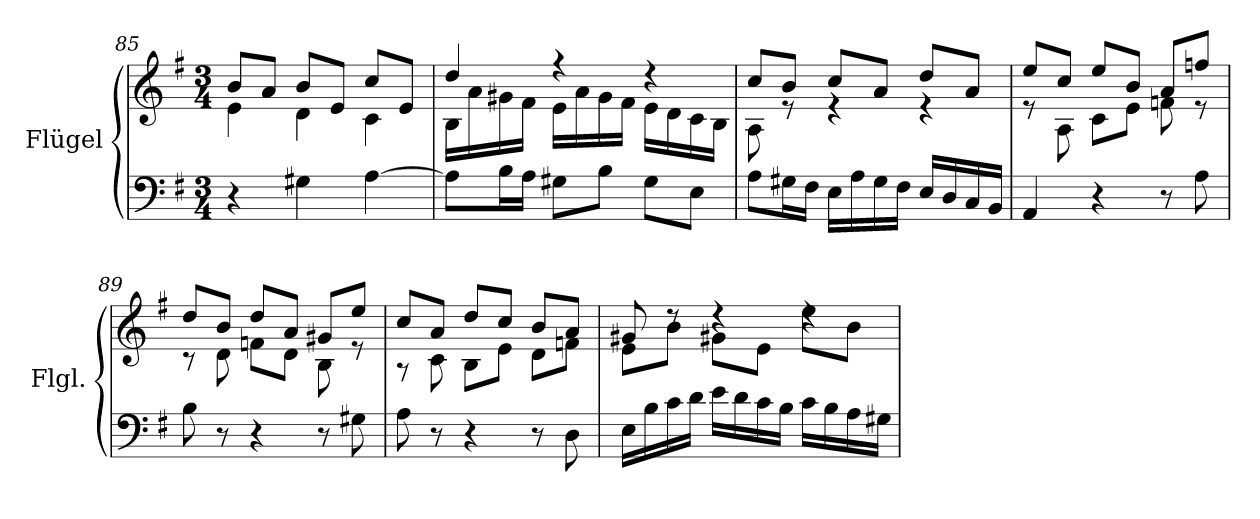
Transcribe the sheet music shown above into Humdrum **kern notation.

**kern	**kern
*part1	*part1
*staff2	*staff1
*I"Flügel	*
*I'Flgl.	*
*clefF4	*clefG2
*k[f#]	*k[f#]
*M3/4	*M3/4
=85	=85
*	*^
4r	8b/L	4e\
.	8a/J	.
4G#X\	8b/L	4d\
.	8e/J	.
[4A\	8cc/L	4c\
.	8e/J	.
=86	=86	=86
8A\L]	4dd/	16B\LL
.	.	16a\
16B\L	.	16g#X\
16A\JJ	.	16f#\JJ
8G#X\L	4r	16e\LL
.	.	16a\
8B\J	.	16g#\
.	.	16f#\JJ
8G#\L	4r	16e\LL
.	.	16d\
8E\J	.	16c\
.	.	16B\JJ
=87	=87	=87
8A\L	8cc/L	8A\
16G#X\L	8b/J	8re
16F#\JJ	.	.
16E\LL	8cc/L	4re
16A\	.	.
16G#\	8a/J	.
16F#\JJ	.	.
16E/LL	8dd/L	4re
16D/	.	.
16C/	8a/J	.
16BB/JJ	.	.
!!LO:LB:g=z	!!
=88	=88	=88
4AA/	8ee/L	8re
.	8cc/J	8A\
4r	8ee/L	8c\L
.	8b/J	8e\J
8r	8a/L	8fn\
8A\	8ffn/J	8re
=89	=89	=89
8B\	8dd/L	8r
8r	8b/J	8d\
4r	8dd/L	8fn\L
.	8a/J	8d\J
8r	8g#X/L	8B\
8G#X\	8ee/J	8re
=90	=90	=90
8A\	8cc/L	8r
8r	8a/J	8c\
4r	8dd/L	8B\L
.	8cc/J	8e\J
8r	8b/L	8d\L
8D\	8a/J	8fn\J
=91	=91	=91
16E\LL	8g#X/	8e\L
16B\	.	.
16c\	8rdd	8b\J
16d\JJ	.	.
16e\LL	4rdd	8g#X\L
16d\	.	.
16c\	.	8e\J
16B\JJ	.	.
16c\LL	4rdd	8ee\L
16B\	.	.
16A\	.	8b\J
16G#X\JJ	.	.
*	*v	*v
=	=
*-	*-
